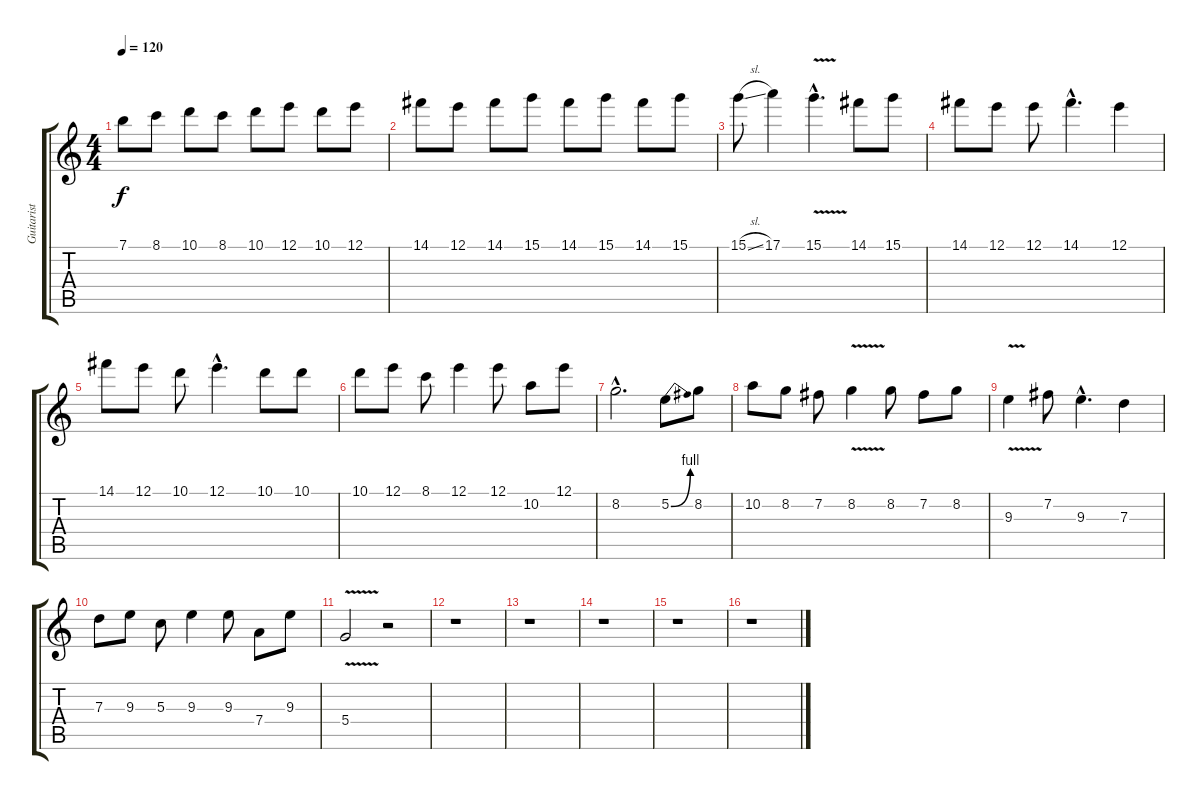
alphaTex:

\track ("Guitarist" "Guitarist") {instrument distortionguitar}
\staff {score tabs}
\tuning (E4 B3 G3 D3 A2 E2) {hide}
\ts (4 4)
\tempo 120
\clef g2
\ks c
7.1.8{dy f} 8.1.8 10.1.8 8.1.8 10.1.8 12.1.8 10.1.8 12.1.8 |
14.1.8 12.1.8 14.1.8 15.1.8 14.1.8 15.1.8 14.1.8 15.1.8 |
15.1{sl}.8 17.1.4 15.1{v hac}.4{d} 14.1.8 15.1.8 |
14.1.8 12.1.8 12.1.8 14.1{hac}.4{d} 12.1.4 |
14.1.8 12.1.8 10.1.8 12.1{hac}.4{d} 10.1.8 10.1.8 |
10.1.8 12.1.8 8.1.8 12.1.4 12.1.8 10.2.8 12.1.8 |
8.2{hac}.2{d} 5.2{be (bend 0 0 60 4)}.8 8.2.8 |
10.2.8 8.2.8 7.2.8 8.2{v}.4 8.2.8 7.2.8 8.2.8 |
9.3{v}.4 7.2.8 9.3{hac}.4{d} 7.3.4 |
7.3.8 9.3.8 5.3.8 9.3.4 9.3.8 7.4.8 9.3.8 |
5.4{v}.2 r.2 |
r.1 |
r.1 |
r.1 |
r.1 |
r.1
